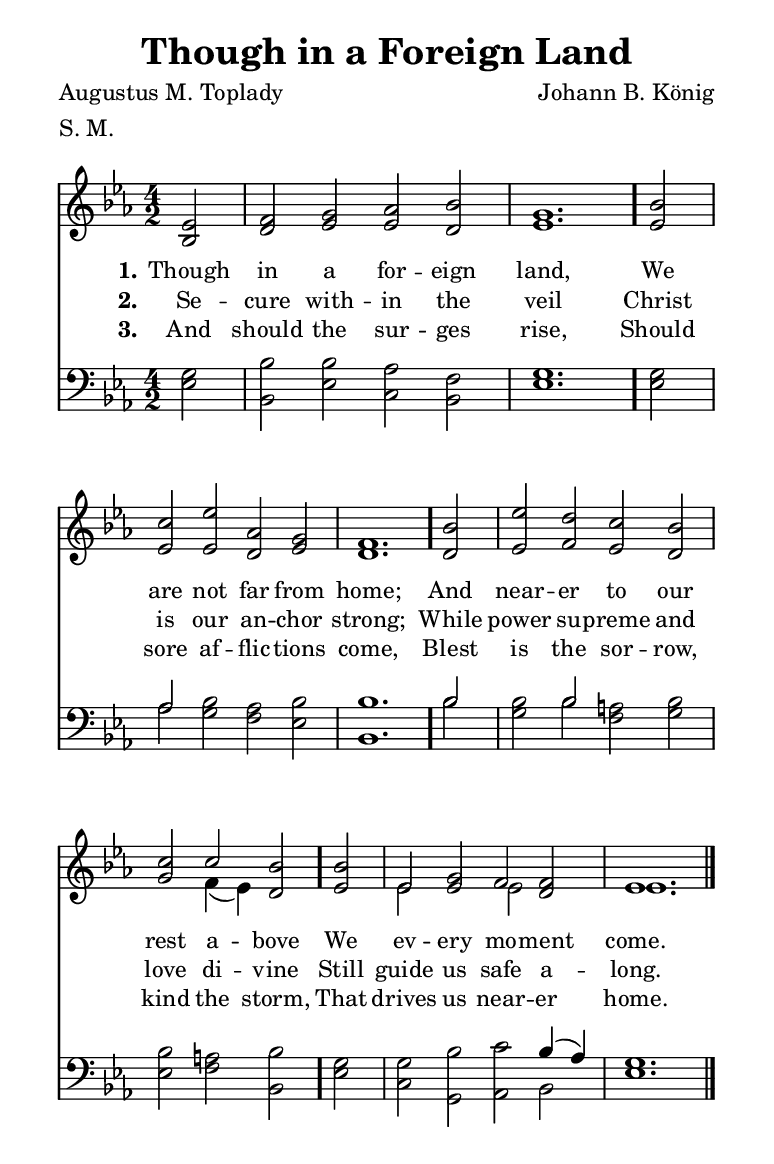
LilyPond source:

\include "common/global.ily"
\paper {
  \include "common/paper.ily"
  ragged-last-bottom = ##t
  systems-per-page = ##f
  system-system-spacing.padding = 3
system-system-spacing.basic-distance = 3
score-markup-spacing.padding = 3
score-markup-spacing.basic-distance = 3

}

\header{
  hymnnumber = "160"
  title = "Though in a Foreign Land"
  tunename = "Franconia" % see https://hymnary.org/tune/franconia_konig
  meter = "S. M."
  poet = "Augustus M. Toplady" % see https://hymnary.org/text/though_in_a_foreign_land_we_are_not_far_
  composer = "Johann B. König" % see https://hymnary.org/tune/franconia_konig
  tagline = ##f
}

global = {
  \include "common/overrides.ily"
  \override Staff.TimeSignature.style = #'numbered
  \time 4/2
  \override Score.MetronomeMark.transparent = ##t % hide all fermata changes too
  \tempo 2=80
  \key ees \major
  \partial 2
  \autoBeamOff
}

notesSoprano = {
\global
\relative c' {

  ees2 | f g aes bes | g1.
  bes2 | c ees aes, g | f1.
  bes2 | ees d c bes | c c bes
  bes2 | ees, g f f | ees1.

  \bar "|."

}
}

notesAlto = {
\global
\relative e' {

  bes2 | d ees ees d | ees1.
  ees2 | ees ees d ees | d1.
  d2 | ees f ees d | g f4( ees) d2
  ees2 | ees ees ees d | ees1.

}
}

notesTenor = {
\global
\relative a {

  g2 | bes bes aes f | g1.
  g2 | aes bes aes bes | bes1.
  bes2 | bes bes a bes | bes a bes
  g2 | g bes c bes4( aes) | g1.

}
}

notesBass = {
\global
\relative f {

  ees2 | bes ees c bes | ees1.
  ees2 | aes g f ees | bes1.
  bes'2 | g bes f g | ees f bes,
  ees2 | c g aes bes | ees1.

}
}

wordsA = \lyricmode {
\set stanza = "1."

Though in a for -- eign land, \bar "."
We are not far from home; \bar "." \eogbreak
And near -- er to our rest a -- bove \bar "."
We ev -- ery mo -- ment come. \bar "."

}

wordsB = \lyricmode {
\set stanza = "2."

Se -- cure with -- in the veil
Christ is our an -- chor strong;
While power su -- preme and love di -- vine
Still guide us safe a -- long.

}

wordsC = \lyricmode {
\set stanza = "3."

And should the sur -- ges rise,
Should sore af -- flic -- tions come,
Blest is the sor -- row, kind the storm,
That drives us near -- er home.

}

wordsD = \markuplist {

\line { God’s grace will to the end }
\line { { \hspace #2 } Clearer and brighter shine; }
\line { Nor present things, nor things to come, }
\line { { \hspace #2 } Can change His love divine. }

}

wordsE = \markuplist {

\line { Soon shall our pains and fears }
\line { { \hspace #2 } Forever pass away; }
\line { For we shall soon the Saviour see }
\line { { \hspace #2 } In everlasting day. }

}

\score {
  \context ChoirStaff <<
    \context Staff = upper <<
      \set Staff.autoBeaming = ##f
      \set ChoirStaff.systemStartDelimiter = #'SystemStartBar
      \set ChoirStaff.printPartCombineTexts = ##f
      \partcombine #'(2 . 11) \notesSoprano \notesAlto
      \context NullVoice = sopranos { \voiceOne << \notesSoprano >> }
      \context Lyrics = one   \lyricsto sopranos \wordsA
      \context Lyrics = two   \lyricsto sopranos \wordsB
      \context Lyrics = three \lyricsto sopranos \wordsC
    >>
    \context Staff = men <<
      \set Staff.autoBeaming = ##f
      \clef bass
      \set ChoirStaff.printPartCombineTexts = ##f
      \partcombine #'(2 . 11) \notesTenor \notesBass
    >>
  >>
  \layout {
    \include "common/layout.ily"
  }
  #(cond ((ly:get-option 'eog-midi-permitted) #{ \midi{
    \include "common/midi.ily"
  } #}))
}

\markup { \fontsize #0.3 \fill-line { \vcenter \column {
  \vspace #1
  \line{ \bold 4 \column { \wordsD } } \combine \null \vspace #0.4
  \line{ \bold 5 \column { \wordsE } }
  \vspace #1
} } }

\noPageBreak

\markup { \fill-line { \line { Alternate tune: No. 121. } } }

\version "2.19.49"  % necessary for upgrading to future LilyPond versions.

% vi:set et ts=2 sw=2 ai nocindent syntax=lilypond:
